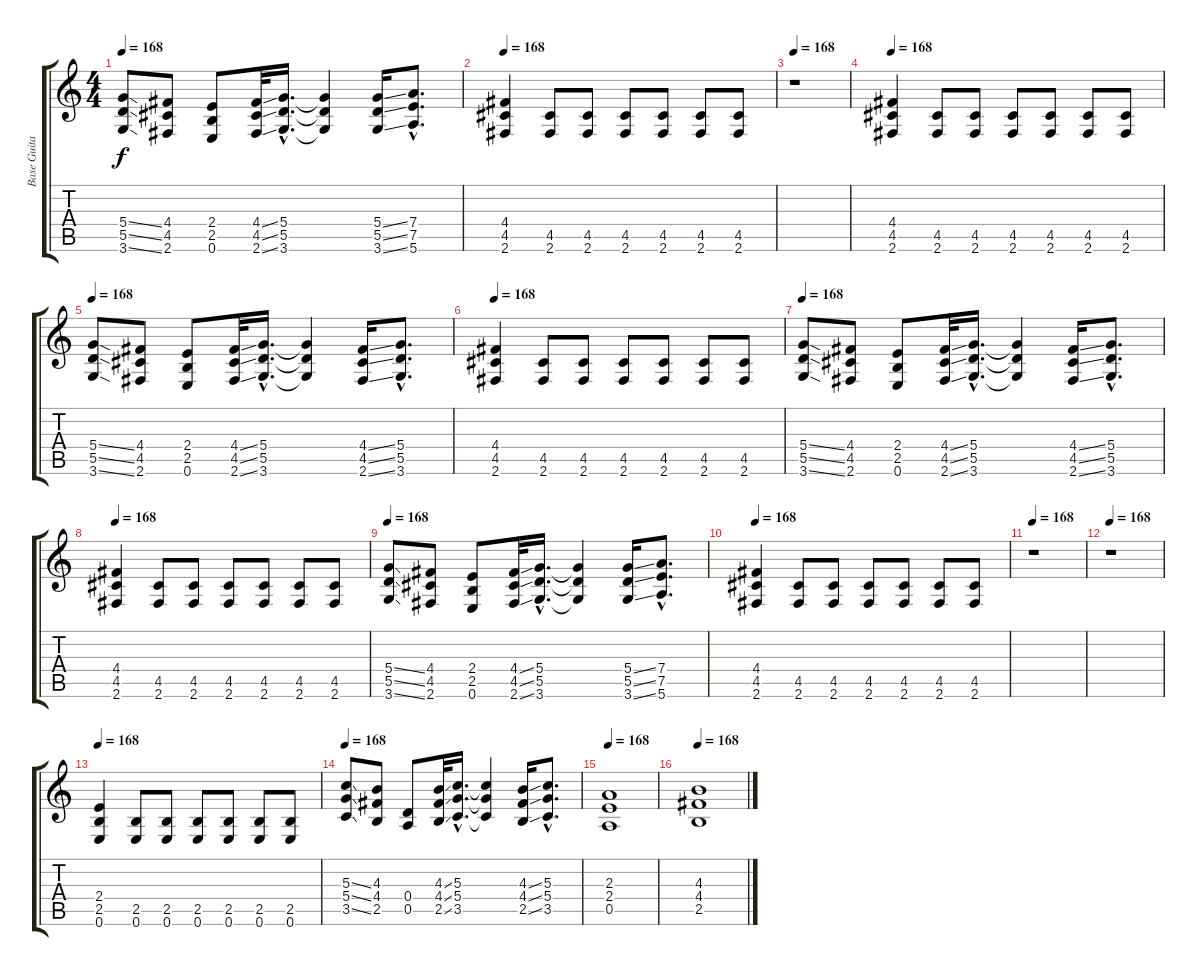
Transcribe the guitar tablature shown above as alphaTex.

\track ("Base Guitar" "Base Guita") {instrument distortionguitar}
\staff {score tabs}
\tuning (E4 B3 G3 D3 A2 E2) {hide}
\ts (4 4)
\tempo 168
\clef g2
\ks c
(5.4{ss} 5.5{ss} 3.6{ss}).8{dy f} (4.4 4.5 2.6).8 (2.4 2.5 0.6).8 (4.4{ss} 4.5{ss} 2.6{ss}).32 (5.4{hac} 5.5{hac} 3.6{hac}).16{d} (5.4{t} 5.5{t} 3.6{t}).4 (5.4{ss} 5.5{ss} 3.6{ss}).16 (7.4{hac} 7.5{hac} 5.6{hac}).8{d} |
\tempo 168
(4.4 4.5 2.6).4 (4.5 2.6).8 (4.5 2.6).8 (4.5 2.6).8 (4.5 2.6).8 (4.5 2.6).8 (4.5 2.6).8 |
\tempo 168
r.1 |
\tempo 168
(4.4 4.5 2.6).4 (4.5 2.6).8 (4.5 2.6).8 (4.5 2.6).8 (4.5 2.6).8 (4.5 2.6).8 (4.5 2.6).8 |
\tempo 168
(5.4{ss} 5.5{ss} 3.6{ss}).8 (4.4 4.5 2.6).8 (2.4 2.5 0.6).8 (4.4{ss} 4.5{ss} 2.6{ss}).32 (5.4{hac} 5.5{hac} 3.6{hac}).16{d} (5.4{t} 5.5{t} 3.6{t}).4 (4.4{ss} 4.5{ss} 2.6{ss}).16 (5.4{hac} 5.5{hac} 3.6{hac}).8{d} |
\tempo 168
(4.4 4.5 2.6).4 (4.5 2.6).8 (4.5 2.6).8 (4.5 2.6).8 (4.5 2.6).8 (4.5 2.6).8 (4.5 2.6).8 |
\tempo 168
(5.4{ss} 5.5{ss} 3.6{ss}).8 (4.4 4.5 2.6).8 (2.4 2.5 0.6).8 (4.4{ss} 4.5{ss} 2.6{ss}).32 (5.4{hac} 5.5{hac} 3.6{hac}).16{d} (5.4{t} 5.5{t} 3.6{t}).4 (4.4{ss} 4.5{ss} 2.6{ss}).16 (5.4{hac} 5.5{hac} 3.6{hac}).8{d} |
\tempo 168
(4.4 4.5 2.6).4 (4.5 2.6).8 (4.5 2.6).8 (4.5 2.6).8 (4.5 2.6).8 (4.5 2.6).8 (4.5 2.6).8 |
\tempo 168
(5.4{ss} 5.5{ss} 3.6{ss}).8 (4.4 4.5 2.6).8 (2.4 2.5 0.6).8 (4.4{ss} 4.5{ss} 2.6{ss}).32 (5.4{hac} 5.5{hac} 3.6{hac}).16{d} (5.4{t} 5.5{t} 3.6{t}).4 (5.4{ss} 5.5{ss} 3.6{ss}).16 (7.4{hac} 7.5{hac} 5.6{hac}).8{d} |
\tempo 168
(4.4 4.5 2.6).4 (4.5 2.6).8 (4.5 2.6).8 (4.5 2.6).8 (4.5 2.6).8 (4.5 2.6).8 (4.5 2.6).8 |
\tempo 168
r.1 |
\tempo 168
r.1 |
\tempo 168
(2.4 2.5 0.6).4 (2.5 0.6).8 (2.5 0.6).8 (2.5 0.6).8 (2.5 0.6).8 (2.5 0.6).8 (2.5 0.6).8 |
\tempo 168
(5.3{ss} 5.4{ss} 3.5{ss}).8 (4.3 4.4 2.5).8 (0.4 0.5).8 (4.3{ss} 4.4{ss} 2.5{ss}).32 (5.3{hac} 5.4{hac} 3.5{hac}).16{d} (5.3{t} 5.4{t} 3.5{t}).4 (4.3{ss} 4.4{ss} 2.5{ss}).16 (5.3{hac} 5.4{hac} 3.5{hac}).8{d} |
\tempo 168
(2.3 2.4 0.5).1 |
\tempo 168
(4.3 4.4 2.5).1
